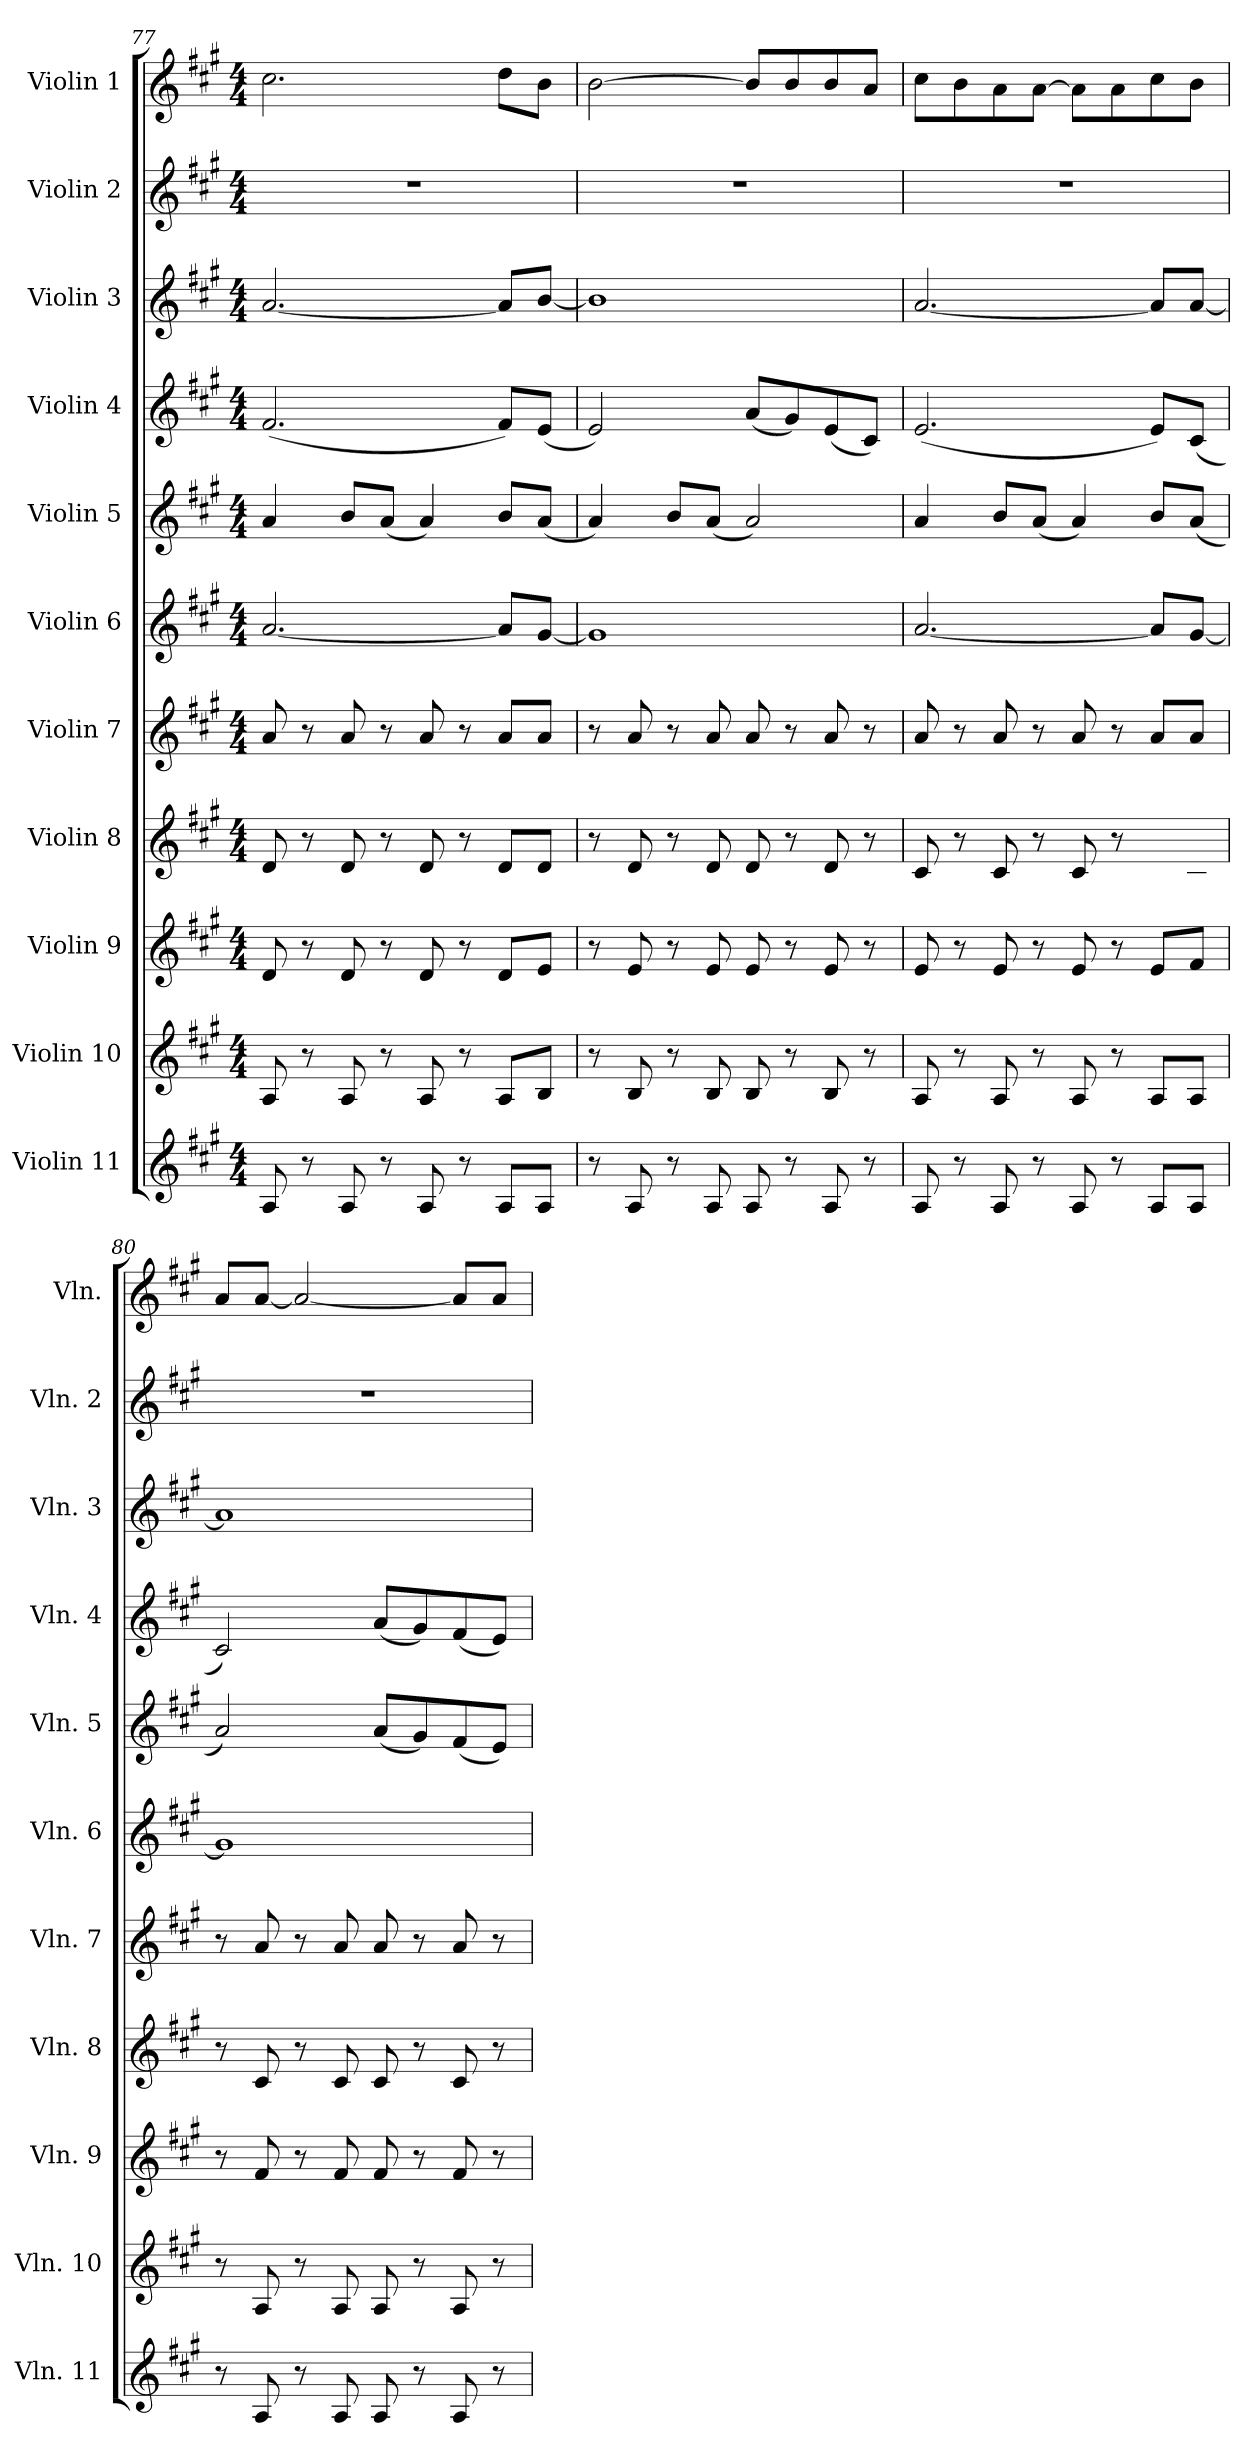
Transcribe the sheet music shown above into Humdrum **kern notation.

**kern	**kern	**kern	**kern	**kern	**kern	**kern	**kern	**kern	**kern	**kern
*part11	*part10	*part9	*part8	*part7	*part6	*part5	*part4	*part3	*part2	*part1
*staff11	*staff10	*staff9	*staff8	*staff7	*staff6	*staff5	*staff4	*staff3	*staff2	*staff1
*I"Violin 11	*I"Violin 10	*I"Violin 9	*I"Violin 8	*I"Violin 7	*I"Violin 6	*I"Violin 5	*I"Violin 4	*I"Violin 3	*I"Violin 2	*I"Violin 1
*I'Vln. 11	*I'Vln. 10	*I'Vln. 9	*I'Vln. 8	*I'Vln. 7	*I'Vln. 6	*I'Vln. 5	*I'Vln. 4	*I'Vln. 3	*I'Vln. 2	*I'Vln.
*clefG2	*clefG2	*clefG2	*clefG2	*clefG2	*clefG2	*clefG2	*clefG2	*clefG2	*clefG2	*clefG2
*k[f#c#g#]	*k[f#c#g#]	*k[f#c#g#]	*k[f#c#g#]	*k[f#c#g#]	*k[f#c#g#]	*k[f#c#g#]	*k[f#c#g#]	*k[f#c#g#]	*k[f#c#g#]	*k[f#c#g#]
*M4/4	*M4/4	*M4/4	*M4/4	*M4/4	*M4/4	*M4/4	*M4/4	*M4/4	*M4/4	*M4/4
=77	=77	=77	=77	=77	=77	=77	=77	=77	=77	=77
8A/	8A/	8d/	8d/	8a/	[2.a/	4a/	(<2.f#/	[2.a/	1r	2.cc#\
8r	8r	8r	8r	8r	.	.	.	.	.	.
8A/	8A/	8d/	8d/	8a/	.	8b/L	.	.	.	.
8r	8r	8r	8r	8r	.	(<8a/J	.	.	.	.
8A/	8A/	8d/	8d/	8a/	.	4a/)	.	.	.	.
8r	8r	8r	8r	8r	.	.	.	.	.	.
8A/L	8A/L	8d/L	8d/L	8a/L	8a/L]	8b/L	8f#/L)	8a/L]	.	8dd\L
8A/J	8B/J	8e/J	8d/J	8a/J	[8g#/J	(<8a/J	(<8e/J	[8b/J	.	8b\J
=78	=78	=78	=78	=78	=78	=78	=78	=78	=78	=78
8r	8r	8r	8r	8r	1g#]	4a/)	2e/)	1b]	1r	[2b\
8A/	8B/	8e/	8d/	8a/	.	.	.	.	.	.
8r	8r	8r	8r	8r	.	8b/L	.	.	.	.
8A/	8B/	8e/	8d/	8a/	.	(<8a/J	.	.	.	.
8A/	8B/	8e/	8d/	8a/	.	2a/)	(<8a/L	.	.	8b/L]
8r	8r	8r	8r	8r	.	.	8g#/)	.	.	8b/
8A/	8B/	8e/	8d/	8a/	.	.	(<8e/	.	.	8b/
8r	8r	8r	8r	8r	.	.	8c#/J)	.	.	8a/J
=79	=79	=79	=79	=79	=79	=79	=79	=79	=79	=79
8A/	8A/	8e/	8c#/	8a/	[2.a/	4a/	(<2.e/	[2.a/	1r	8cc#\L
8r	8r	8r	8r	8r	.	.	.	.	.	8b\
8A/	8A/	8e/	8c#/	8a/	.	8b/L	.	.	.	8a\
8r	8r	8r	8r	8r	.	(<8a/J	.	.	.	[8a\J
8A/	8A/	8e/	8c#/	8a/	.	4a/)	.	.	.	8a\L]
8r	8r	8r	8r	8r	.	.	.	.	.	8a\
8A/L	8A/L	8e/L	8c#/Lyy	8a/L	8a/L]	8b/L	8e/L)	8a/L]	.	8cc#\
8A/J	8A/J	8f#/J	8c#/J	8a/J	[8g#/J	(<8a/J	(<8c#/J	[8a/J	.	8b\J
=80	=80	=80	=80	=80	=80	=80	=80	=80	=80	=80
8r	8r	8r	8r	8r	1g#]	2a/)	2c#/)	1a]	1r	8a/L
8A/	8A/	8f#/	8c#/	8a/	.	.	.	.	.	[8a/J
8r	8r	8r	8r	8r	.	.	.	.	.	2a/_
8A/	8A/	8f#/	8c#/	8a/	.	.	.	.	.	.
8A/	8A/	8f#/	8c#/	8a/	.	(<8a/L	(<8a/L	.	.	.
8r	8r	8r	8r	8r	.	8g#/)	8g#/)	.	.	.
8A/	8A/	8f#/	8c#/	8a/	.	(<8f#/	(<8f#/	.	.	8a/L]
8r	8r	8r	8r	8r	.	8e/J)	8e/J)	.	.	8a/J
=	=	=	=	=	=	=	=	=	=	=
*-	*-	*-	*-	*-	*-	*-	*-	*-	*-	*-
